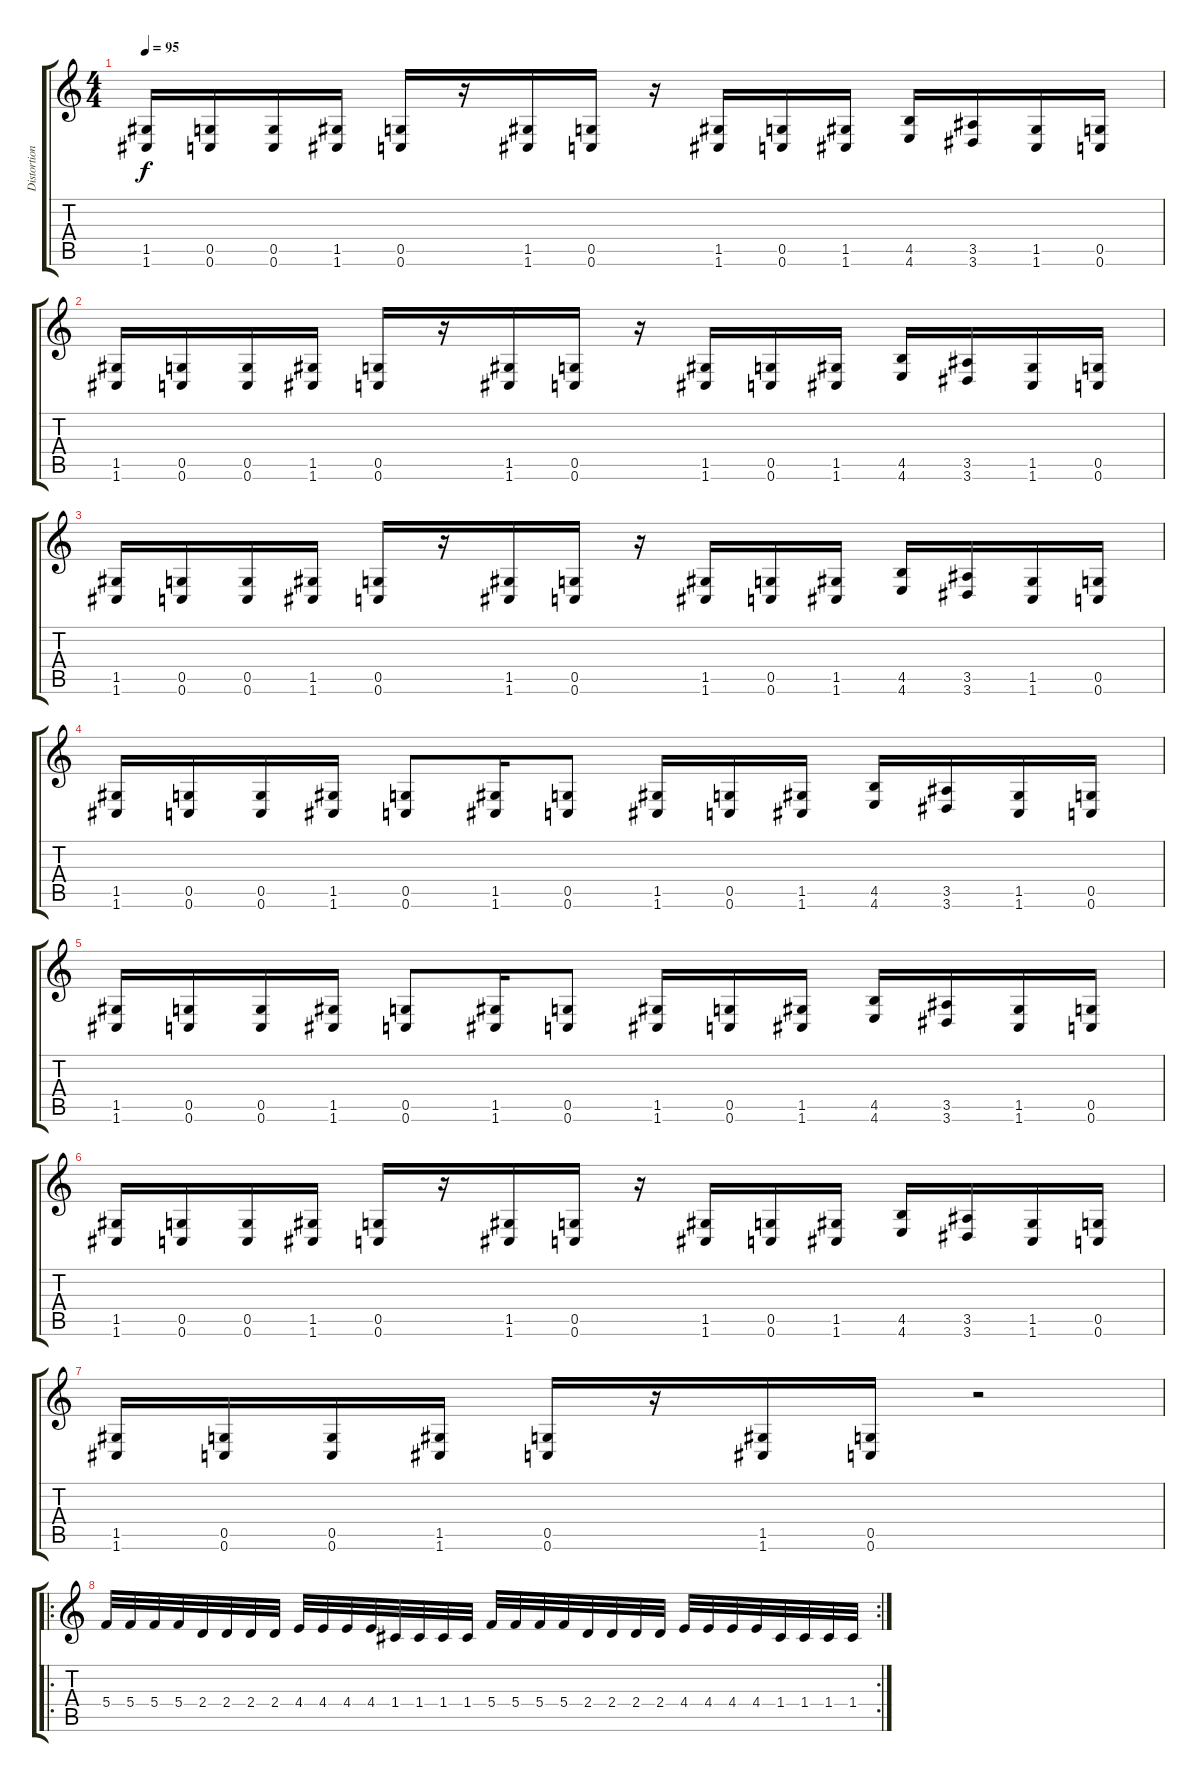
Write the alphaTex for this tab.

\track ("Distortion Guitar" "Distortion") {instrument distortionguitar}
\staff {score tabs}
\tuning (D4 A3 F3 C3 G2 C2) {hide}
\ts (4 4)
\tempo 95
\clef g2
\ks c
(1.5 1.6).16{dy f} (0.5 0.6).16 (0.5 0.6).16 (1.5 1.6).16 (0.5 0.6).16 r.16 (1.5 1.6).16 (0.5 0.6).16 r.16 (1.5 1.6).16 (0.5 0.6).16 (1.5 1.6).16 (4.5 4.6).16 (3.5 3.6).16 (1.5 1.6).16 (0.5 0.6).16 |
(1.5 1.6).16 (0.5 0.6).16 (0.5 0.6).16 (1.5 1.6).16 (0.5 0.6).16 r.16 (1.5 1.6).16 (0.5 0.6).16 r.16 (1.5 1.6).16 (0.5 0.6).16 (1.5 1.6).16 (4.5 4.6).16 (3.5 3.6).16 (1.5 1.6).16 (0.5 0.6).16 |
(1.5 1.6).16 (0.5 0.6).16 (0.5 0.6).16 (1.5 1.6).16 (0.5 0.6).16 r.16 (1.5 1.6).16 (0.5 0.6).16 r.16 (1.5 1.6).16 (0.5 0.6).16 (1.5 1.6).16 (4.5 4.6).16 (3.5 3.6).16 (1.5 1.6).16 (0.5 0.6).16 |
(1.5 1.6).16 (0.5 0.6).16 (0.5 0.6).16 (1.5 1.6).16 (0.5 0.6).8 (1.5 1.6).16 (0.5 0.6).8 (1.5 1.6).16 (0.5 0.6).16 (1.5 1.6).16 (4.5 4.6).16 (3.5 3.6).16 (1.5 1.6).16 (0.5 0.6).16 |
(1.5 1.6).16 (0.5 0.6).16 (0.5 0.6).16 (1.5 1.6).16 (0.5 0.6).8 (1.5 1.6).16 (0.5 0.6).8 (1.5 1.6).16 (0.5 0.6).16 (1.5 1.6).16 (4.5 4.6).16 (3.5 3.6).16 (1.5 1.6).16 (0.5 0.6).16 |
(1.5 1.6).16 (0.5 0.6).16 (0.5 0.6).16 (1.5 1.6).16 (0.5 0.6).16 r.16 (1.5 1.6).16 (0.5 0.6).16 r.16 (1.5 1.6).16 (0.5 0.6).16 (1.5 1.6).16 (4.5 4.6).16 (3.5 3.6).16 (1.5 1.6).16 (0.5 0.6).16 |
(1.5 1.6).16 (0.5 0.6).16 (0.5 0.6).16 (1.5 1.6).16 (0.5 0.6).16 r.16 (1.5 1.6).16 (0.5 0.6).16 r.2 |
\ro
\rc 2
5.4.32 5.4.32 5.4.32 5.4.32 2.4.32 2.4.32 2.4.32 2.4.32 4.4.32 4.4.32 4.4.32 4.4.32 1.4.32 1.4.32 1.4.32 1.4.32 5.4.32 5.4.32 5.4.32 5.4.32 2.4.32 2.4.32 2.4.32 2.4.32 4.4.32 4.4.32 4.4.32 4.4.32 1.4.32 1.4.32 1.4.32 1.4.32
